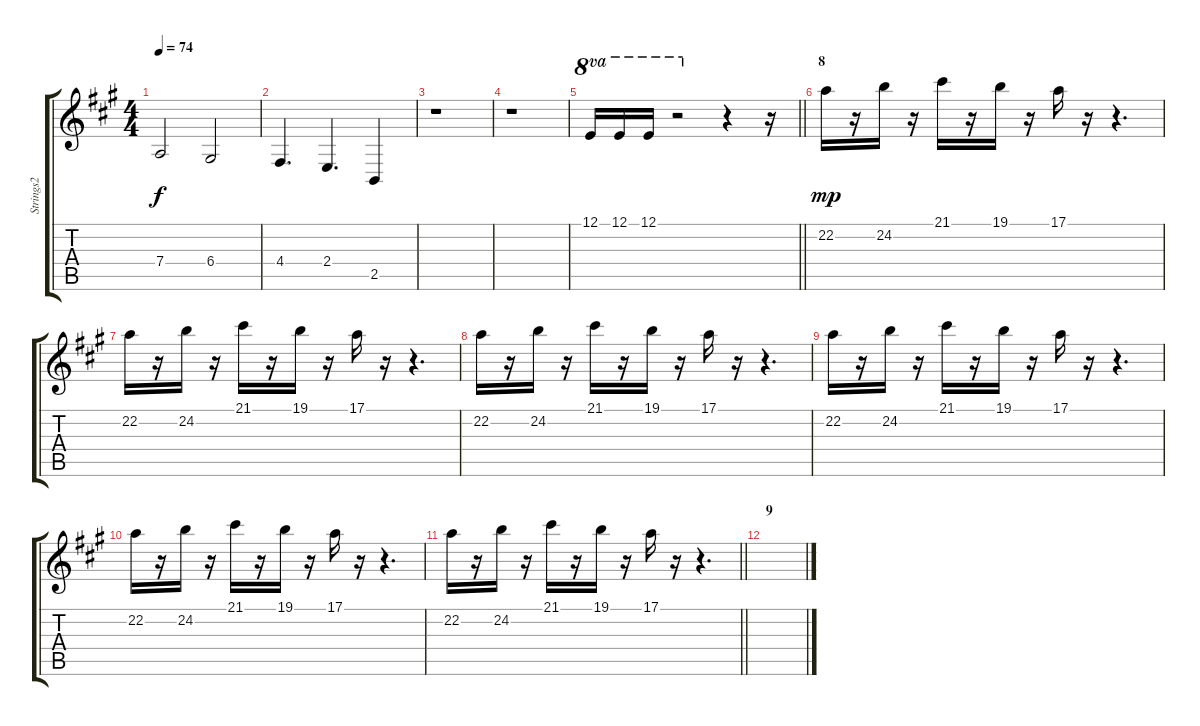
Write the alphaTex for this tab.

\track ("Strings2" "Strings2") {instrument stringensemble1}
\staff {score tabs}
\tuning (E4 B3 G3 D3 A2 E2) {hide}
\ts (4 4)
\tempo 74
\clef g2
\ks a
7.4.2{dy f instrument cello} 6.4.2 |
4.4.4{d} 2.4.4{d} 2.5.4 |
r.1 |
r.1 |
\barLineRight lightlight
12.1.16{ot 8va instrument stringensemble1} 12.1.16{ot 8va} 12.1.16{ot 8va} r.2{ot 8va} r.4 r.16 |
\section ("" "8")
22.2.16{dy mp instrument flute} r.16 24.2.16 r.16 21.1.16 r.16 19.1.16 r.16 17.1.16 r.16 r.4{d} |
22.2.16 r.16 24.2.16 r.16 21.1.16 r.16 19.1.16 r.16 17.1.16 r.16 r.4{d} |
22.2.16{instrument flute} r.16 24.2.16 r.16 21.1.16 r.16 19.1.16 r.16 17.1.16 r.16 r.4{d} |
22.2.16 r.16 24.2.16 r.16 21.1.16 r.16 19.1.16 r.16 17.1.16 r.16 r.4{d} |
22.2.16{instrument flute} r.16 24.2.16 r.16 21.1.16 r.16 19.1.16 r.16 17.1.16 r.16 r.4{d} |
\barLineRight lightlight
22.2.16 r.16 24.2.16 r.16 21.1.16 r.16 19.1.16 r.16 17.1.16 r.16 r.4{d} |
\section ("" "9")
